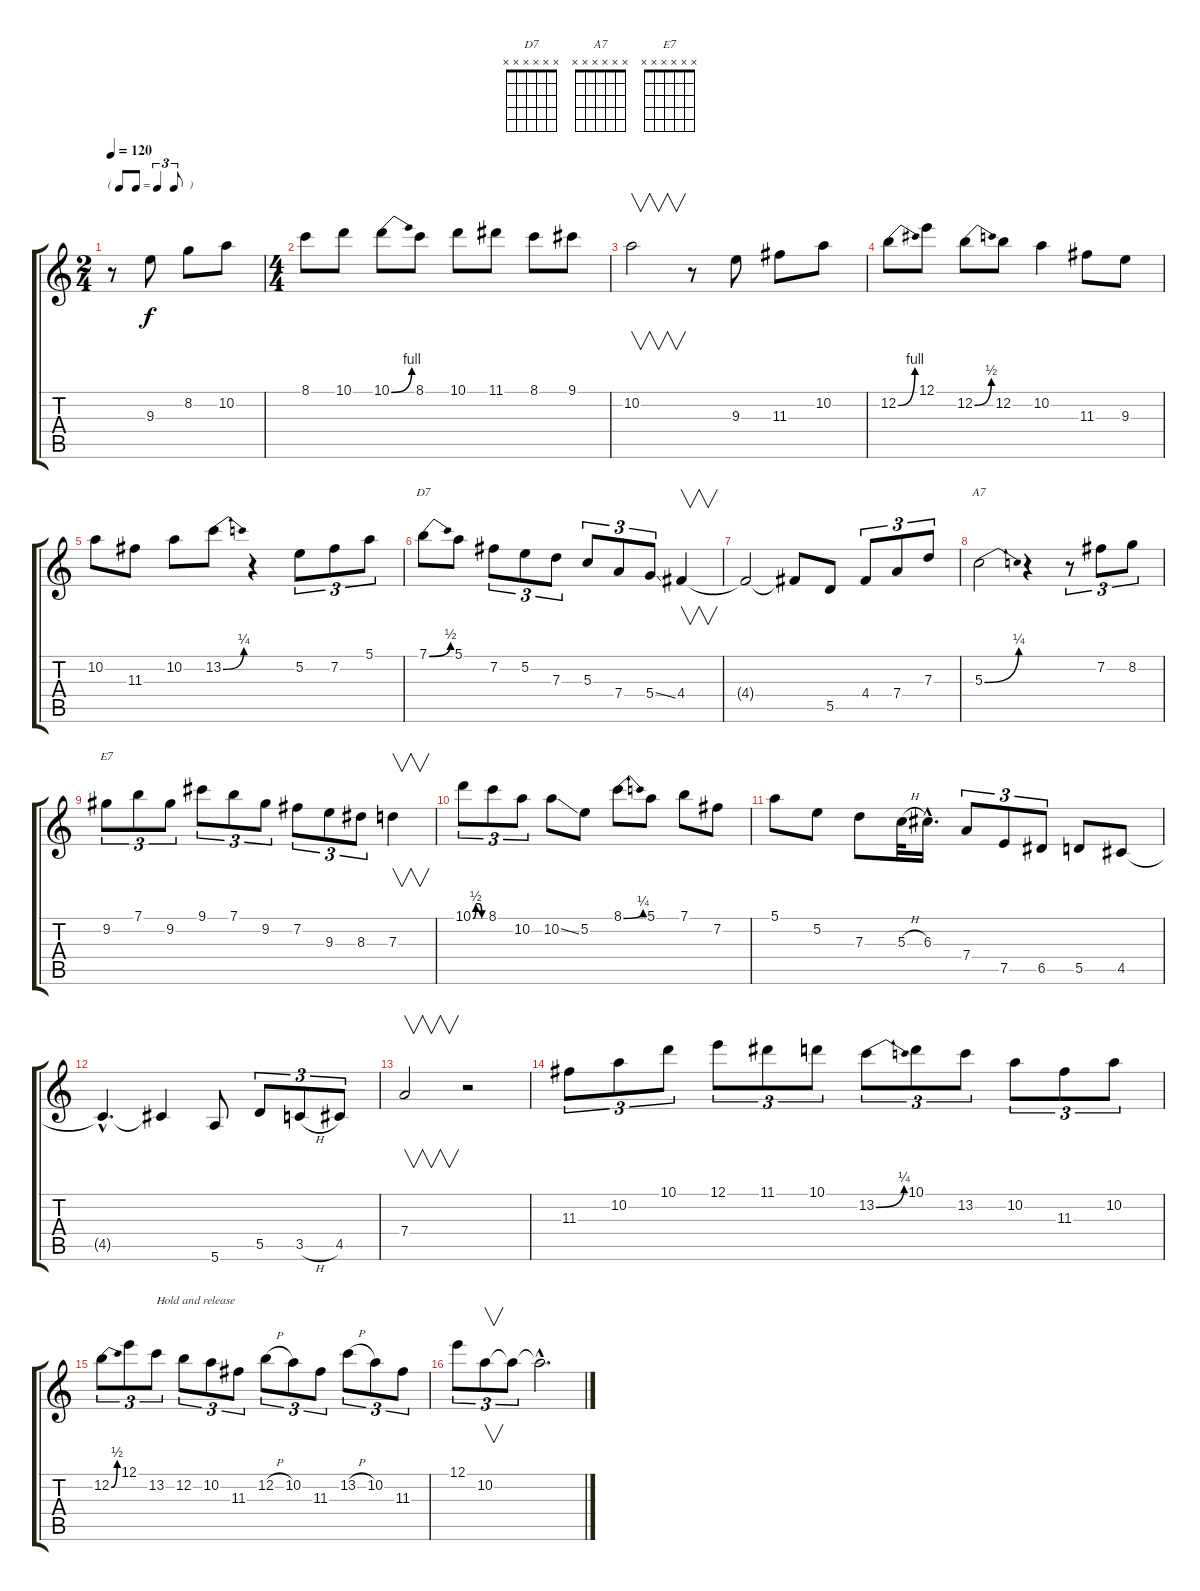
\track "" {instrument acousticguitarnylon}
\staff {score tabs}
\tuning (E4 B3 G3 D3 A2 E2) {hide}
\chord ("D7" x x x x x x) {firstfret 0}
\chord ("A7" x x x x x x) {firstfret 0}
\chord ("E7" x x x x x x) {firstfret 0}
\ts (2 4)
\tf triplet8th
\tempo 120
\clef g2
\ks c
r.8{dy f instrument acousticguitarnylon} 9.3.8 8.2.8 10.2.8 |
\ts (4 4)
8.1.8 10.1.8 10.1{be (bend 0 0 60 4)}.8 8.1.8 10.1.8 11.1.8 8.1.8 9.1.8 |
10.2.2{v} r.8 9.3.8 11.3.8 10.2.8 |
12.2{be (bend 0 0 60 4)}.8 12.1.8 12.2{be (bend 0 0 60 2)}.8 12.2.8 10.2.4 11.3.8 9.3.8 |
10.2.8 11.3.8 10.2.8 13.2{be (bend 0 0 60 1)}.8 r.4 5.2.8{tu (3 2)} 7.2.8{tu (3 2)} 5.1.8{tu (3 2)} |
7.1{be (bend 0 0 60 2)}.8{ch "D7"} 5.1.8 7.2.8{tu (3 2)} 5.2.8{tu (3 2)} 7.3.8{tu (3 2)} 5.3.8{tu (3 2)} 7.4.8{tu (3 2)} 5.4{ss}.8{tu (3 2)} 4.4.4{v} |
4.4{t}.2 4.4{t}.8 5.5.8 4.4.8{tu (3 2)} 7.4.8{tu (3 2)} 7.3.8{tu (3 2)} |
5.3{be (bend 0 0 60 1)}.2{ch "A7"} r.4 r.8{tu (3 2)} 7.2.8{tu (3 2)} 8.2.8{tu (3 2)} |
9.2.8{tu (3 2) ch "E7"} 7.1.8{tu (3 2)} 9.2.8{tu (3 2)} 9.1.8{tu (3 2)} 7.1.8{tu (3 2)} 9.2.8{tu (3 2)} 7.2.8{tu (3 2)} 9.3.8{tu (3 2)} 8.3.8{tu (3 2)} 7.3.4{v} |
10.1{be (custom 0 0 15 2 30 2 45 0 60 0)}.8{tu (3 2)} 8.1.8{tu (3 2)} 10.2.8{tu (3 2)} 10.2{ss}.8 5.2.8 8.1{be (bend 0 0 60 1)}.8 5.1.8 7.1.8 7.2.8 |
5.1.8 5.2.8 7.3.8 5.3{h}.32 6.3{hac}.16{d} 7.4.8{tu (3 2)} 7.5.8{tu (3 2)} 6.5.8{tu (3 2)} 5.5.8 4.5.8 |
4.5{hac t}.4{d} 4.5{t}.4 5.6.8 5.5.8{tu (3 2)} 3.5{h}.8{tu (3 2)} 4.5.8{tu (3 2)} |
7.4.2{v} r.2 |
11.3.8{tu (3 2)} 10.2.8{tu (3 2)} 10.1.8{tu (3 2)} 12.1.8{tu (3 2)} 11.1.8{tu (3 2)} 10.1.8{tu (3 2)} 13.2{be (bend 0 0 60 1)}.8{tu (3 2)} 10.1.8{tu (3 2)} 13.2.8{tu (3 2)} 10.2.8{tu (3 2)} 11.3.8{tu (3 2)} 10.2.8{tu (3 2)} |
12.2{be (bend 0 0 60 2)}.8{tu (3 2)} 12.1.8{tu (3 2)} 13.2.8{tu (3 2) txt "Hold and release"} 12.2.8{tu (3 2)} 10.2.8{tu (3 2)} 11.3.8{tu (3 2)} 12.2{h}.8{tu (3 2)} 10.2.8{tu (3 2)} 11.3.8{tu (3 2)} 13.2{h}.8{tu (3 2)} 10.2.8{tu (3 2)} 11.3.8{tu (3 2)} |
12.1.8{tu (3 2)} 10.2.8{v tu (3 2)} 10.2{t}.8{tu (3 2)} 10.2{hac t}.2{d}
